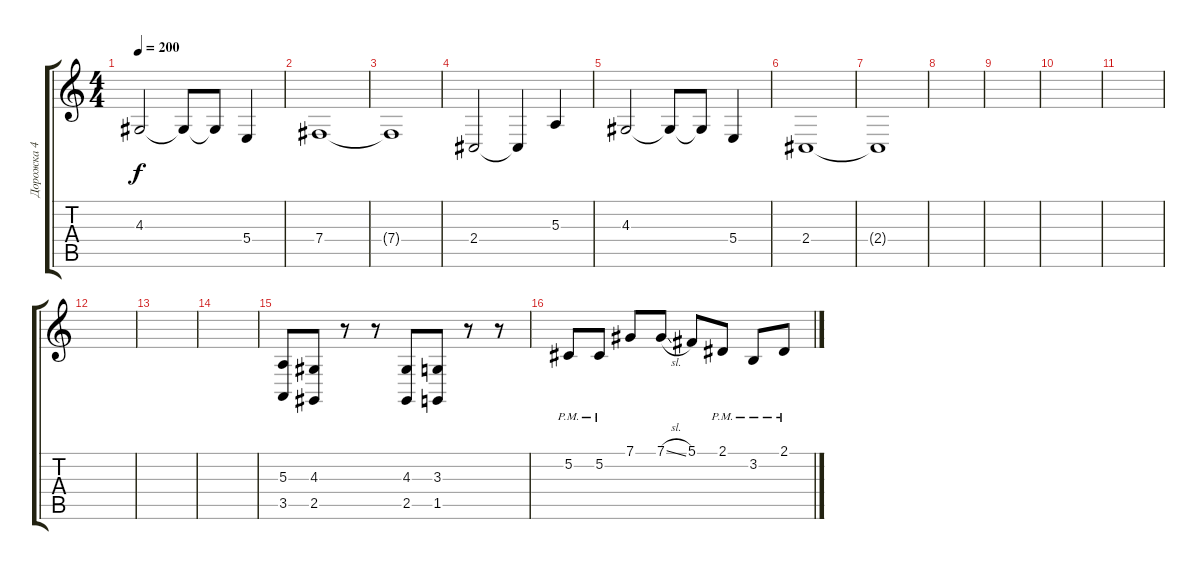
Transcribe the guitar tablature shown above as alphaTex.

\track ("Дорожка 4" "Дорожка 4") {instrument tremolostrings}
\staff {score tabs}
\tuning (Db4 Ab3 E3 B2 Gb2 Db2) {hide}
\ts (4 4)
\tempo 200
\clef g2
\ks c
4.3.2{dy f} 4.3{t}.8 4.3{t}.8 5.4.4 |
7.4.1 |
7.4{t}.1 |
2.4.2 2.4{t}.4 5.3.4 |
4.3.2 4.3{t}.8 4.3{t}.8 5.4.4 |
2.4.1 |
2.4{t}.1 |
|
|
|
|
|
|
|
(5.3 3.5).8 (4.3 2.5).8 r.8 r.8 (4.3 2.5).8 (3.3 1.5).8 r.8 r.8 |
5.2{pm}.8{instrument harpsichord} 5.2{pm}.8 7.1.8 7.1{sl}.8 5.1.8 2.1{pm}.8 3.2{pm}.8 2.1{pm}.8
